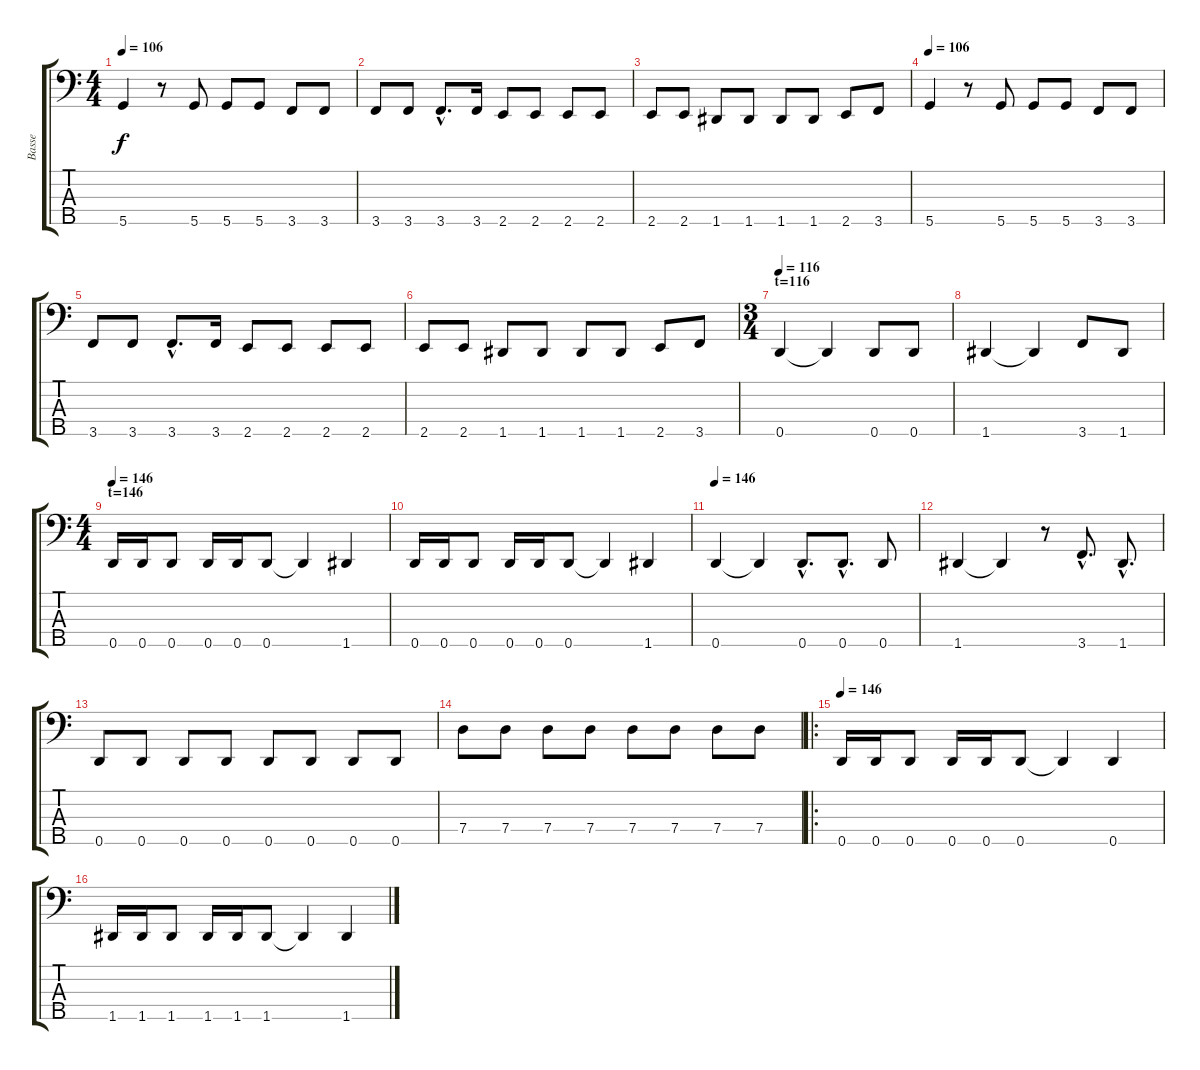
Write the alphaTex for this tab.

\track ("Basse" "Basse") {instrument electricbasspick}
\staff {score tabs}
\tuning (Bb2 F2 C2 G1 D1) {hide}
\ts (4 4)
\tempo 106
\clef f4
\ks c
5.5.4{dy f} r.8 5.5.8 5.5.8 5.5.8 3.5.8 3.5.8 |
3.5.8 3.5.8 3.5{hac}.8{d} 3.5.16 2.5.8 2.5.8 2.5.8 2.5.8 |
2.5.8 2.5.8 1.5.8 1.5.8 1.5.8 1.5.8 2.5.8 3.5.8 |
\tempo 106
5.5.4 r.8 5.5.8 5.5.8 5.5.8 3.5.8 3.5.8 |
3.5.8 3.5.8 3.5{hac}.8{d} 3.5.16 2.5.8 2.5.8 2.5.8 2.5.8 |
2.5.8 2.5.8 1.5.8 1.5.8 1.5.8 1.5.8 2.5.8 3.5.8 |
\ts (3 4)
\section ("" "t=116")
\tempo 116
0.5.4 0.5{t}.4 0.5.8 0.5.8 |
1.5.4 1.5{t}.4 3.5.8 1.5.8 |
\ts (4 4)
\section ("" "t=146")
\tempo 146
0.5.16 0.5.16 0.5.8 0.5.16 0.5.16 0.5.8 0.5{t}.4 1.5.4 |
0.5.16 0.5.16 0.5.8 0.5.16 0.5.16 0.5.8 0.5{t}.4 1.5.4 |
\tempo 146
0.5.4 0.5{t}.4 0.5{hac}.8{d} 0.5{hac}.8{d} 0.5.8 |
1.5.4 1.5{t}.4 r.8 3.5{hac}.8{d} 1.5{hac}.8{d} |
0.5.8 0.5.8 0.5.8 0.5.8 0.5.8 0.5.8 0.5.8 0.5.8 |
7.4.8 7.4.8 7.4.8 7.4.8 7.4.8 7.4.8 7.4.8 7.4.8 |
\ro
\tempo 146
0.5.16 0.5.16 0.5.8 0.5.16 0.5.16 0.5.8 0.5{t}.4 0.5.4 |
1.5.16 1.5.16 1.5.8 1.5.16 1.5.16 1.5.8 1.5{t}.4 1.5.4
